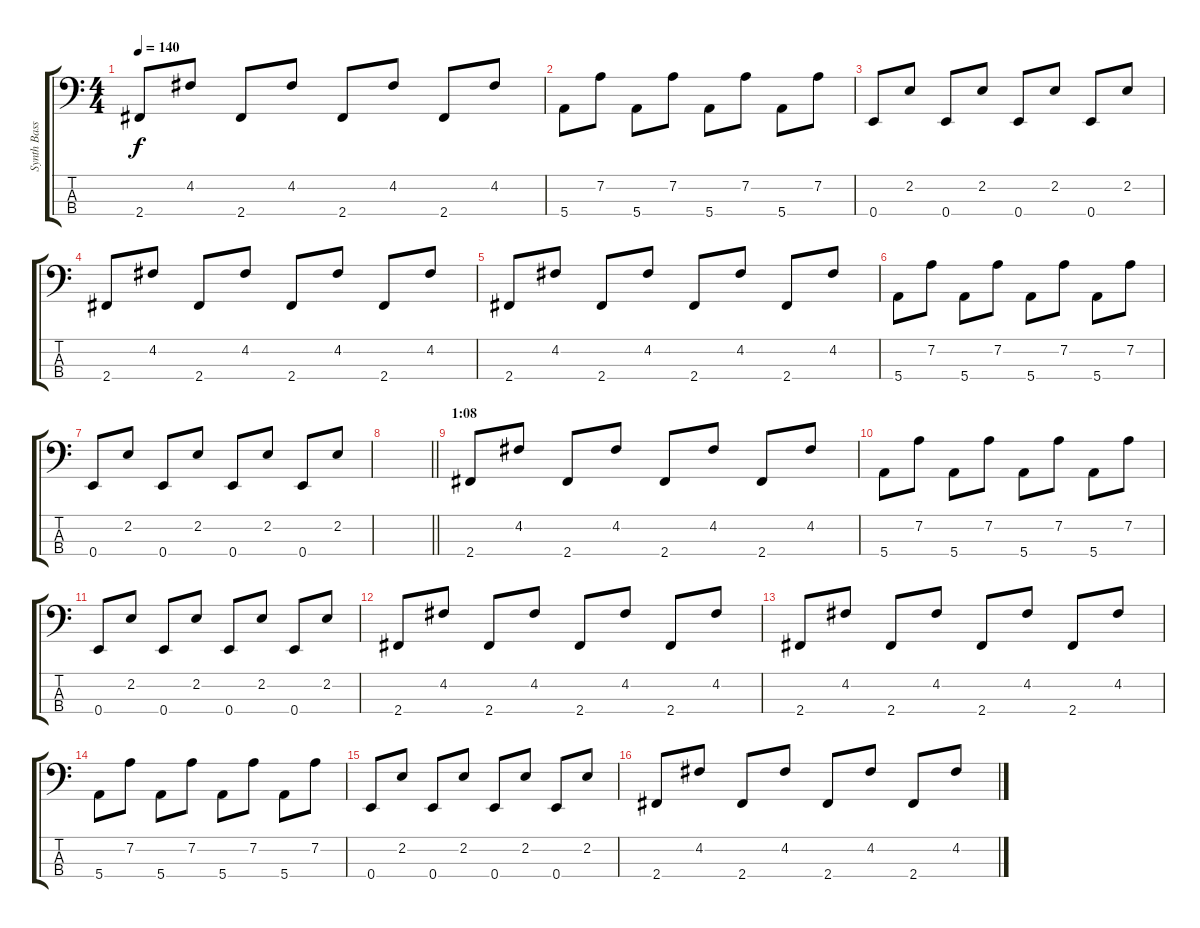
\track ("Synth Bass" "Synth Bass") {instrument fretlessbass}
\staff {score tabs}
\tuning (G2 D2 A1 E1) {hide}
\ts (4 4)
\tempo 140
\clef f4
\ks c
2.4.8{dy f} 4.2.8 2.4.8 4.2.8 2.4.8 4.2.8 2.4.8 4.2.8 |
5.4.8 7.2.8 5.4.8 7.2.8 5.4.8 7.2.8 5.4.8 7.2.8 |
0.4.8 2.2.8 0.4.8 2.2.8 0.4.8 2.2.8 0.4.8 2.2.8 |
2.4.8 4.2.8 2.4.8 4.2.8 2.4.8 4.2.8 2.4.8 4.2.8 |
2.4.8 4.2.8 2.4.8 4.2.8 2.4.8 4.2.8 2.4.8 4.2.8 |
5.4.8 7.2.8 5.4.8 7.2.8 5.4.8 7.2.8 5.4.8 7.2.8 |
0.4.8 2.2.8 0.4.8 2.2.8 0.4.8 2.2.8 0.4.8 2.2.8 |
\barLineRight lightlight
|
\section ("" "1:08")
2.4.8 4.2.8 2.4.8 4.2.8 2.4.8 4.2.8 2.4.8 4.2.8 |
5.4.8 7.2.8 5.4.8 7.2.8 5.4.8 7.2.8 5.4.8 7.2.8 |
0.4.8 2.2.8 0.4.8 2.2.8 0.4.8 2.2.8 0.4.8 2.2.8 |
2.4.8 4.2.8 2.4.8 4.2.8 2.4.8 4.2.8 2.4.8 4.2.8 |
2.4.8 4.2.8 2.4.8 4.2.8 2.4.8 4.2.8 2.4.8 4.2.8 |
5.4.8 7.2.8 5.4.8 7.2.8 5.4.8 7.2.8 5.4.8 7.2.8 |
0.4.8 2.2.8 0.4.8 2.2.8 0.4.8 2.2.8 0.4.8 2.2.8 |
2.4.8 4.2.8 2.4.8 4.2.8 2.4.8 4.2.8 2.4.8 4.2.8
